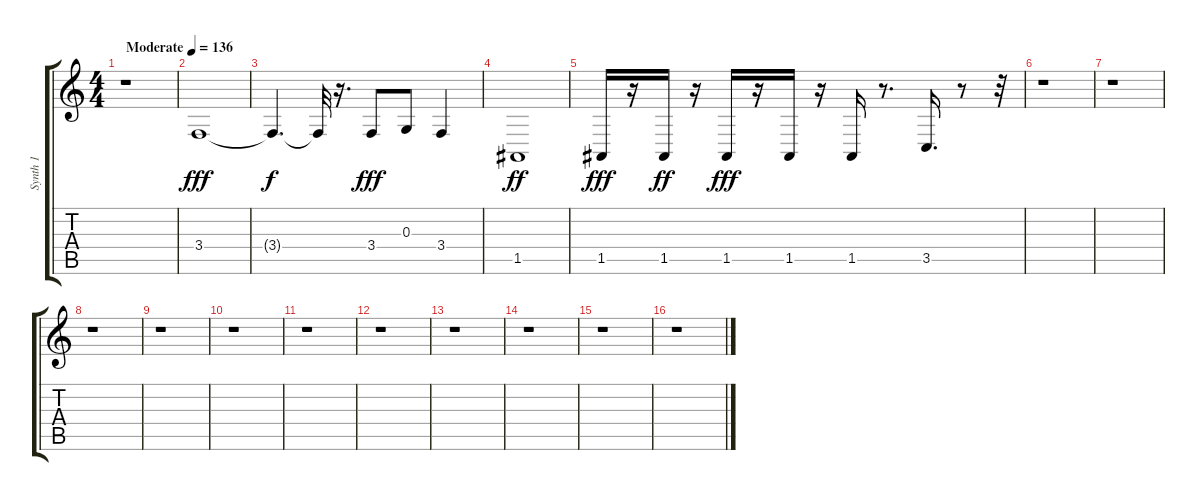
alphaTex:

\track ("Synth 1" "Synth 1") {instrument stringensemble1}
\staff {score tabs}
\tuning (E4 B3 G3 D3 A2 E2) {hide}
\ts (4 4)
\tempo (136 "Moderate")
\clef g2
\ks c
r.1{dy fff instrument stringensemble1} |
3.4.1 |
3.4{t}.4{d dy f} 3.4{t}.32 r.16{d} 3.4.8{dy fff} 0.3.8 3.4.4 |
1.5.1{dy ff} |
1.5.16{dy fff} r.16 1.5.16{dy ff} r.16 1.5.16{dy fff} r.16 1.5.16 r.16 1.5.16 r.8{d} 3.5.16{d} r.8 r.32 |
r.1 |
r.1 |
r.1 |
r.1 |
r.1 |
r.1 |
r.1 |
r.1 |
r.1 |
r.1 |
r.1
